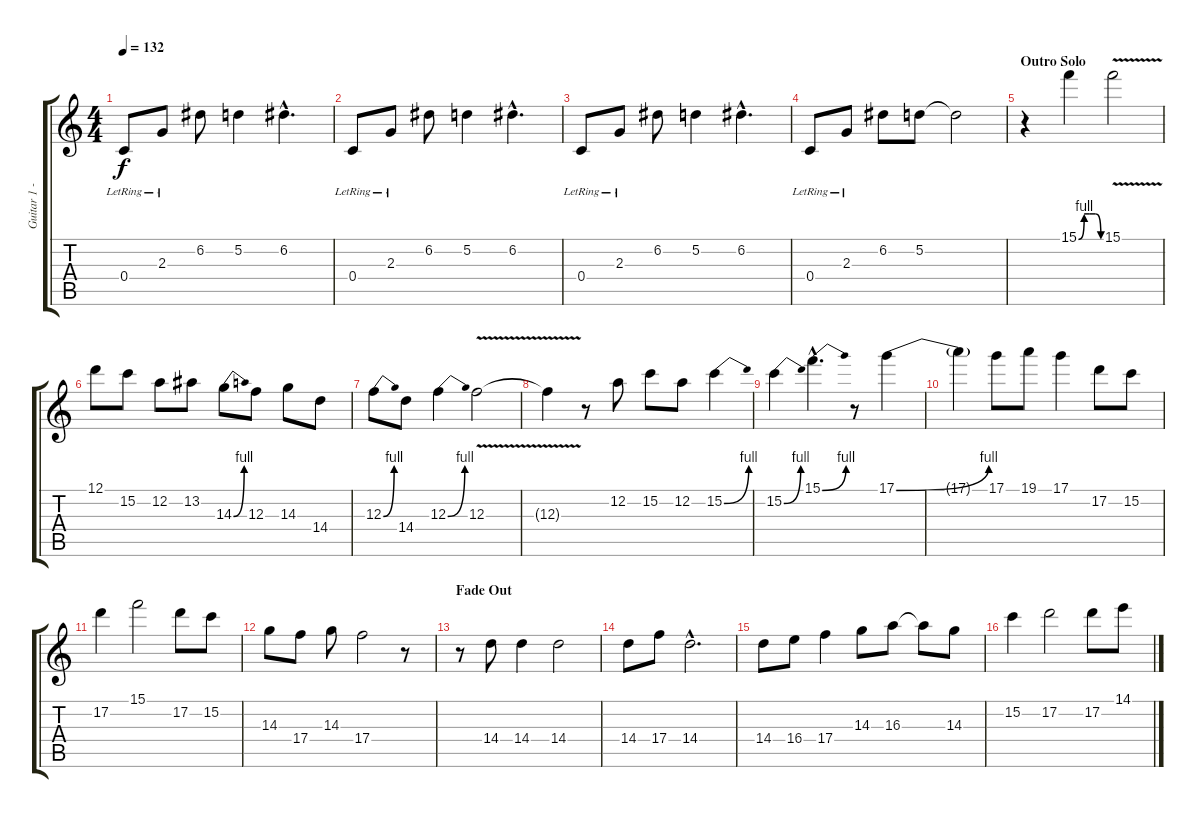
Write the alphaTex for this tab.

\track ("Guitar 1 - Paul Quinn" "Guitar 1 -") {instrument distortionguitar}
\staff {score tabs}
\tuning (D4 A3 F3 C3 G2 D2) {hide}
\ts (4 4)
\tempo 132
\clef g2
\ks c
0.4{lr}.8{dy f} 2.3{lr}.8 6.2.8 5.2.4 6.2{hac}.4{d} |
0.4{lr}.8 2.3{lr}.8 6.2.8 5.2.4 6.2{hac}.4{d} |
0.4{lr}.8 2.3{lr}.8 6.2.8 5.2.4 6.2{hac}.4{d} |
0.4{lr}.8 2.3{lr}.8 6.2.8 5.2.8 5.2{t}.2 |
\section ("" "Outro Solo")
r.4 15.1{be (custom 0 0 15 4 30 4 45 4 60 0)}.4 15.1{v}.2 |
12.1.8 15.2.8 12.2.8 13.2.8 14.3{be (bend 0 0 60 4)}.8 12.3.8 14.3.8 14.4.8 |
12.3{be (bend 0 0 60 4)}.8 14.4.8 12.3{be (bend 0 0 60 4)}.4 12.3{v}.2 |
12.3{t}.4 r.8 12.2.8 15.2.8 12.2.8 15.2{be (bend 0 0 60 4)}.4 |
15.2{be (bend 0 0 60 4)}.4 15.1{be (bend 0 0 60 4) hac}.4{d} r.8 17.1{be (bend 0 0 60 4)}.4 |
17.1{t}.4 17.1.8 19.1.8 17.1.4 17.2.8 15.2.8 |
17.2.4 15.1.2 17.2.8 15.2.8 |
14.3.8 17.4.8 14.3.8 17.4.2 r.8 |
\section ("" "Fade Out")
r.8 14.4.8 14.4.4 14.4.2 |
14.4.8 17.4.8 14.4{hac}.2{d} |
14.4.8 16.4.8 17.4.4 14.3.8 16.3.8 16.3{t}.8 14.3.8 |
15.2.4 17.2.2 17.2.8 14.1.8
